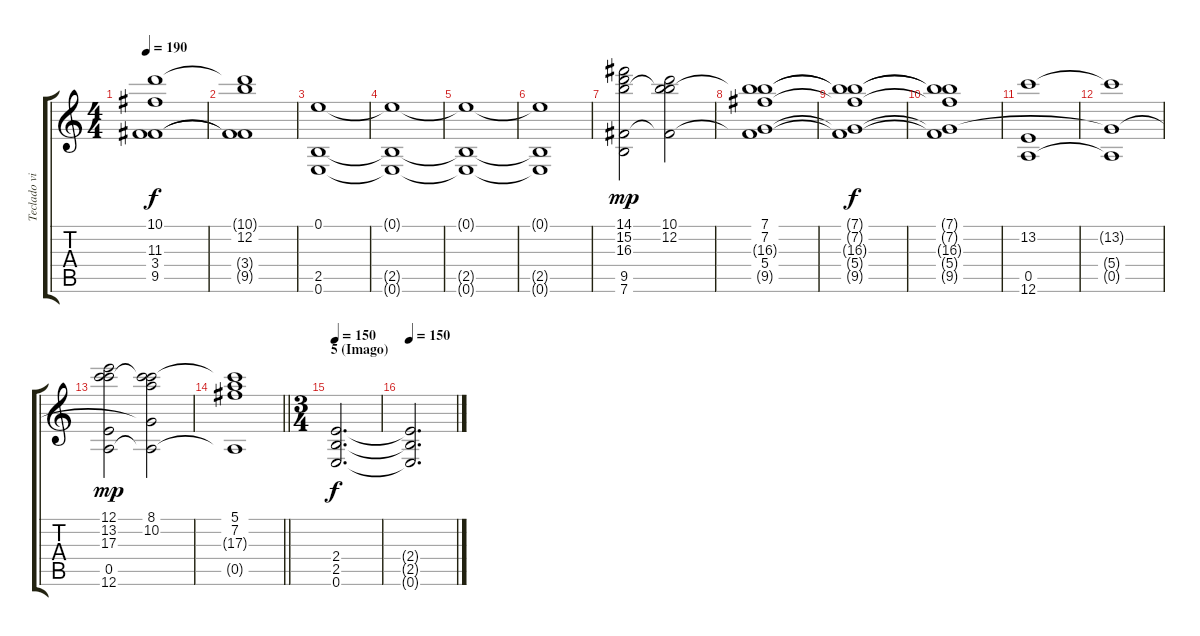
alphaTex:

\track ("Teclado viejo (?)/Cuerdas/Mandolina (FX)" "Teclado vi") {instrument acousticguitarsteel}
\staff {score tabs}
\tuning (E4 B3 G3 D3 A2 E2) {hide}
\ts (4 4)
\tempo 190
\clef g2
\ks c
(10.1{t} 11.3{t} 3.4{t} 9.5{t}).1{dy f} |
(10.1{t} 12.2{t} 3.4{t} 9.5{t}).1 |
(0.1 2.5 0.6).1 |
(0.1{t} 2.5{t} 0.6{t}).1 |
(0.1{t} 2.5{t} 0.6{t}).1 |
(0.1{t} 2.5{t} 0.6{t}).1 |
(14.1 15.2 16.3 9.5 7.6).2{dy mp} (10.1 12.2 16.3{t} 9.5{t}).2 |
(7.1 7.2 16.3{t} 5.4 9.5{t}).1 |
(7.1{t} 7.2{t} 16.3{t} 5.4{t} 9.5{t}).1{dy f} |
(7.1{t} 7.2{t} 16.3{t} 5.4{t} 9.5{t}).1 |
(13.2 0.5 12.6).1 |
(13.2{t} 5.4{t} 0.5{t}).1 |
(12.1 13.2 17.3 0.5 12.6).2{dy mp} (8.1 10.2 17.3{t} 5.4{t} 0.5{t}).2 |
\barLineRight lightlight
(5.1 7.2 17.3{t} 0.5{t}).1 |
\ts (3 4)
\section ("" "5 (Imago)")
\tempo 150
(2.4 2.5 0.6).2{d dy f volume 0} |
\tempo 150
(2.4{t} 2.5{t} 0.6{t}).2{d}
